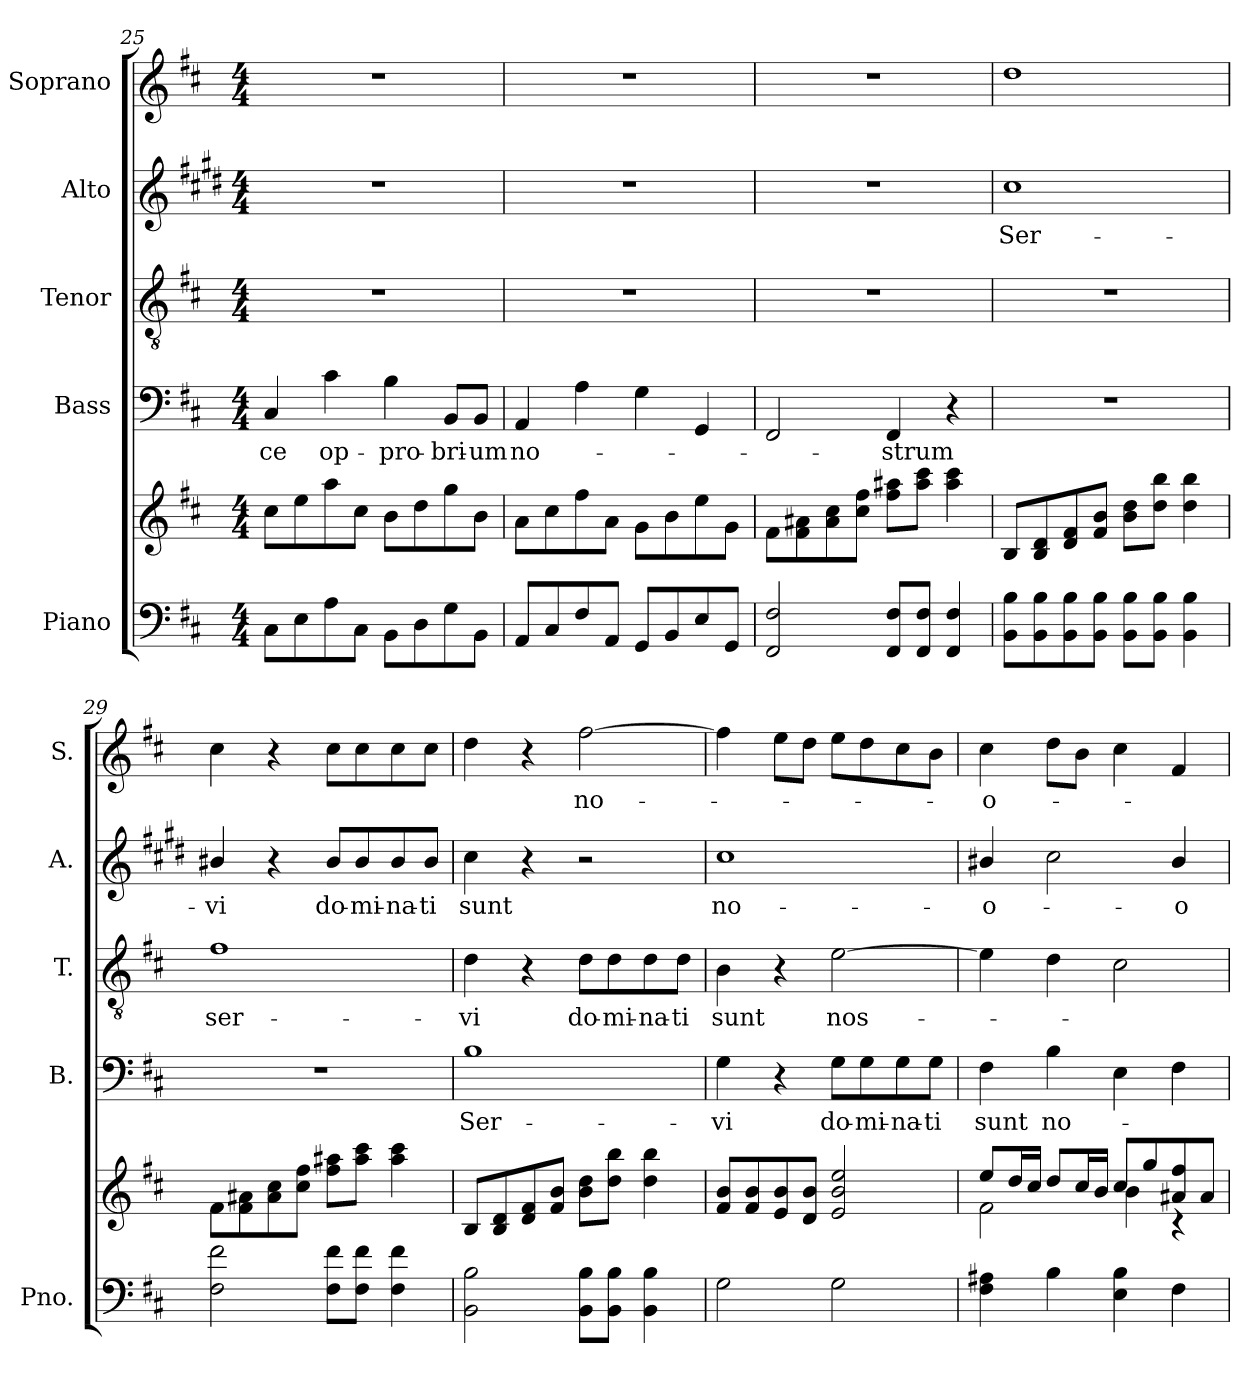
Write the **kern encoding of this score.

**kern	**kern	**kern	**text	**kern	**text	**kern	**text	**kern	**text
*part5	*part5	*part4	*part4	*part3	*part3	*part2	*part2	*part1	*part1
*staff6	*staff5	*staff4	*staff4	*staff3	*staff3	*staff2	*staff2	*staff1	*staff1
*I"Piano	*	*I"Bass	*	*I"Tenor	*	*I"Alto	*	*I"Soprano	*
*I'Pno.	*	*I'B.	*	*I'T.	*	*I'A.	*	*I'S.	*
*clefF4	*clefG2	*clefF4	*	*clefGv2	*	*clefG2	*	*clefG2	*
*	*	*	*	*	*	*ITrd1c2	*	*	*
*k[f#c#]	*k[f#c#]	*k[f#c#]	*	*k[f#c#]	*	*k[f#c#]	*	*k[f#c#]	*
*M4/4	*M4/4	*M4/4	*	*M4/4	*	*M4/4	*	*M4/4	*
=25	=25	=25	=25	=25	=25	=25	=25	=25	=25
!	!	!	!LO:LY:b	!	!	!	!	!	!
8C#\L	8cc#\L	4C#/	-ce	1r	.	1r	.	1r	.
8E\	8ee\	.	.	.	.	.	.	.	.
!	!	!	!LO:LY:b	!	!	!	!	!	!
8A\	8aa\	4c#\	op-	.	.	.	.	.	.
8C#\J	8cc#\J	.	.	.	.	.	.	.	.
!	!	!	!LO:LY:b	!	!	!	!	!	!
8BB\L	8b\L	4B\	-pro-	.	.	.	.	.	.
8D\	8dd\	.	.	.	.	.	.	.	.
!	!	!	!LO:LY:b	!	!	!	!	!	!
8G\	8gg\	8BB/L	-bri-	.	.	.	.	.	.
!	!	!	!LO:LY:b	!	!	!	!	!	!
8BB\J	8b\J	8BB/J	-um	.	.	.	.	.	.
!!LO:PB:g=z
=26	=26	=26	=26	=26	=26	=26	=26	=26	=26
!	!	!	!LO:LY:b	!	!	!	!	!	!
8AA/L	8a\L	4AA/	no-	1r	.	1r	.	1r	.
8C#/	8cc#\	.	.	.	.	.	.	.	.
8F#/	8ff#\	4A\	.	.	.	.	.	.	.
8AA/J	8a\J	.	.	.	.	.	.	.	.
8GG/L	8g\L	4G\	.	.	.	.	.	.	.
8BB/	8b\	.	.	.	.	.	.	.	.
8E/	8ee\	4GG/	.	.	.	.	.	.	.
8GG/J	8g\J	.	.	.	.	.	.	.	.
=27	=27	=27	=27	=27	=27	=27	=27	=27	=27
2FF#/ 2F#/	8f#\L	2FF#/	.	1r	.	1r	.	1r	.
.	8f#\ 8a#X\	.	.	.	.	.	.	.	.
.	8a#\ 8cc#\	.	.	.	.	.	.	.	.
.	8cc#\ 8ff#\J	.	.	.	.	.	.	.	.
!	!	!	!LO:LY:b	!	!	!	!	!	!
8FF#/ 8F#/L	8ff#\ 8aa#X\L	4FF#/	-strum	.	.	.	.	.	.
8FF#/ 8F#/J	8aa#\ 8ccc#\J	.	.	.	.	.	.	.	.
4FF#/ 4F#/	4aa#\ 4ccc#\	4r	.	.	.	.	.	.	.
=28	=28	=28	=28	=28	=28	=28	=28	=28	=28
!	!	!	!	!	!	!	!LO:LY:b	!	!
8BB\ 8B\L	8B/L	1r	.	1r	.	1b	Ser-	1dd	.
8BB\ 8B\	8B/ 8d/	.	.	.	.	.	.	.	.
8BB\ 8B\	8d/ 8f#/	.	.	.	.	.	.	.	.
8BB\ 8B\J	8f#/ 8b/J	.	.	.	.	.	.	.	.
8BB\ 8B\L	8b\ 8dd\L	.	.	.	.	.	.	.	.
8BB\ 8B\J	8dd\ 8bb\J	.	.	.	.	.	.	.	.
4BB\ 4B\	4dd\ 4bb\	.	.	.	.	.	.	.	.
=29	=29	=29	=29	=29	=29	=29	=29	=29	=29
!	!	!	!	!	!LO:LY:b	!	!LO:LY:b	!	!
2F#\ 2f#\	8f#\L	1r	.	1f#	ser-	4a#X/	-vi	4cc#\	.
.	8f#\ 8a#X\	.	.	.	.	.	.	.	.
.	8a#\ 8cc#\	.	.	.	.	4r	.	4r	.
.	8cc#\ 8ff#\J	.	.	.	.	.	.	.	.
!	!	!	!	!	!	!	!LO:LY:b	!	!
8F#\ 8f#\L	8ff#\ 8aa#X\L	.	.	.	.	8a#/L	do-	8cc#\L	.
!	!	!	!	!	!	!	!LO:LY:b	!	!
8F#\ 8f#\J	8aa#\ 8ccc#\J	.	.	.	.	8a#/	-mi-	8cc#\	.
!	!	!	!	!	!	!	!LO:LY:b	!	!
4F#\ 4f#\	4aa#\ 4ccc#\	.	.	.	.	8a#/	-na-	8cc#\	.
!	!	!	!	!	!	!	!LO:LY:b	!	!
.	.	.	.	.	.	8a#/J	-ti	8cc#\J	.
!!LO:LB:g=z
=30	=30	=30	=30	=30	=30	=30	=30	=30	=30
!	!	!	!LO:LY:b	!	!LO:LY:b	!	!LO:LY:b	!	!
2BB\ 2B\	8B/L	1B	Ser-	4d\	-vi	4b\	sunt	4dd\	.
.	8B/ 8d/	.	.	.	.	.	.	.	.
.	8d/ 8f#/	.	.	4r	.	4r	.	4r	.
.	8f#/ 8b/J	.	.	.	.	.	.	.	.
!	!	!	!	!	!LO:LY:b	!	!	!	!LO:LY:b
8BB\ 8B\L	8b\ 8dd\L	.	.	8d\L	do-	2r	.	[2ff#\	no-
!	!	!	!	!	!LO:LY:b	!	!	!	!
8BB\ 8B\J	8dd\ 8bb\J	.	.	8d\	-mi-	.	.	.	.
!	!	!	!	!	!LO:LY:b	!	!	!	!
4BB\ 4B\	4dd\ 4bb\	.	.	8d\	-na-	.	.	.	.
!	!	!	!	!	!LO:LY:b	!	!	!	!
.	.	.	.	8d\J	-ti	.	.	.	.
=31	=31	=31	=31	=31	=31	=31	=31	=31	=31
!	!	!	!LO:LY:b	!	!LO:LY:b	!	!LO:LY:b	!	!
2G\	8f#/ 8b/L	4G\	-vi	4B\	sunt	1b	no-	4ff#\]	.
.	8f#/ 8b/	.	.	.	.	.	.	.	.
.	8e/ 8b/	4r	.	4r	.	.	.	8ee\L	.
.	8d/ 8b/J	.	.	.	.	.	.	8dd\J	.
!	!	!	!LO:LY:b	!	!LO:LY:b	!	!	!	!
2G\	2e/ 2b/ 2ee/	8G\L	do-	[2e\	nos-	.	.	8ee\L	.
!	!	!	!LO:LY:b	!	!	!	!	!	!
.	.	8G\	-mi-	.	.	.	.	8dd\	.
!	!	!	!LO:LY:b	!	!	!	!	!	!
.	.	8G\	-na-	.	.	.	.	8cc#\	.
!	!	!	!LO:LY:b	!	!	!	!	!	!
.	.	8G\J	-ti	.	.	.	.	8b\J	.
=32	=32	=32	=32	=32	=32	=32	=32	=32	=32
*	*^	*	*	*	*	*	*	*	*
!	!	!	!	!LO:LY:b	!	!	!	!LO:LY:b	!	!LO:LY:b
4F#\ 4A#X\	8ee/L	2f#\	4F#\	sunt	4e\]	.	4a#X/	-o-	4cc#\	-o-
.	16dd/L	.	.	.	.	.	.	.	.	.
.	16cc#/JJ	.	.	.	.	.	.	.	.	.
!	!	!	!	!LO:LY:b	!	!	!	!	!	!
4B\	8dd/L	.	4B\	no-	4d\	.	2b\	.	8dd\L	.
.	16cc#/L	.	.	.	.	.	.	.	8b\J	.
.	16b/JJ	.	.	.	.	.	.	.	.	.
4E\ 4B\	8cc#/L	4b\	4E\	.	2c#\	.	.	.	4cc#\	.
.	8gg/	.	.	.	.	.	.	.	.	.
!	!	!	!	!	!	!	!	!LO:LY:b	!	!
4F#\	8a#X/ 8ff#/	4r	4F#\	.	.	.	4a#/	-o-	4f#/	.
.	8a#/J	.	.	.	.	.	.	.	.	.
*	*v	*v	*	*	*	*	*	*	*	*
=	=	=	=	=	=	=	=	=	=
*-	*-	*-	*-	*-	*-	*-	*-	*-	*-
